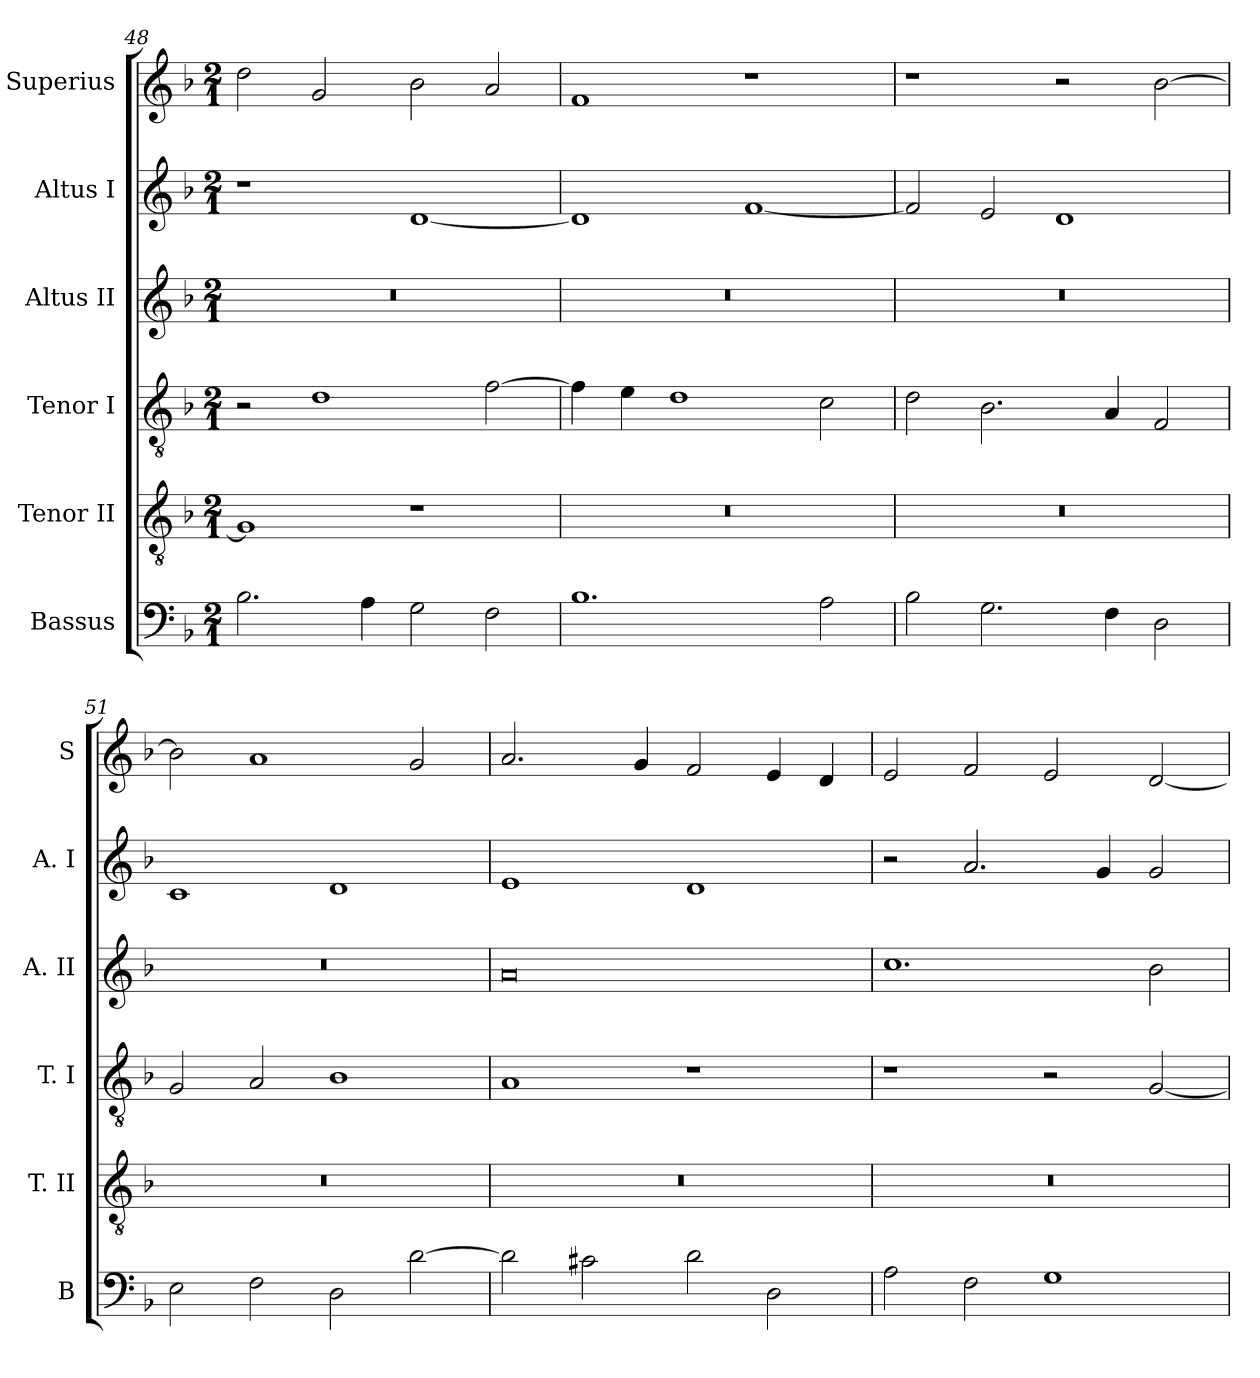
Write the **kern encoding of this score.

**kern	**kern	**kern	**kern	**kern	**kern
*part6	*part5	*part4	*part3	*part2	*part1
*staff6	*staff5	*staff4	*staff3	*staff2	*staff1
*I"Bassus	*I"Tenor II	*I"Tenor I	*I"Altus II	*I"Altus I	*I"Superius
*I'B	*I'T. II	*I'T. I	*I'A. II	*I'A. I	*I'S
*clefF4	*clefGv2	*clefGv2	*clefG2	*clefG2	*clefG2
*k[b-]	*k[b-]	*k[b-]	*k[b-]	*k[b-]	*k[b-]
*F:	*F:	*F:	*F:	*F:	*F:
*M2/1	*M2/1	*M2/1	*M2/1	*M2/1	*M2/1
=48	=48	=48	=48	=48	=48
2.B-	1G]	2r	0r	1r	2dd
.	.	1d	.	.	2g
4A	.	.	.	.	.
2G	1r	.	.	[1d	2b-
2F	.	[2f	.	.	2a
=49	=49	=49	=49	=49	=49
1.B-	0r	4f]	0r	1d]	1f
.	.	4e	.	.	.
.	.	1d	.	.	.
.	.	.	.	[1f	1r
2A	.	2c	.	.	.
=50	=50	=50	=50	=50	=50
2B-	0r	2d	0r	2f]	1r
2.G	.	2.B-	.	2e	.
.	.	.	.	1d	2r
4F	.	4A	.	.	.
2D	.	2F	.	.	[2b-
=51	=51	=51	=51	=51	=51
2E	0r	2G	0r	1c	2b-]
2F	.	2A	.	.	1a
2D	.	1B-	.	1d	.
[2d	.	.	.	.	2g
=52	=52	=52	=52	=52	=52
2d]	0r	1A	0a	1e	2.a
2c#X	.	.	.	.	.
.	.	.	.	.	4g
2d	.	1r	.	1d	2f
2D	.	.	.	.	4e
.	.	.	.	.	4d
=53	=53	=53	=53	=53	=53
2A	0r	1r	1.cc	2r	2e
2F	.	.	.	2.a	2f
1G	.	2r	.	.	2e
.	.	.	.	4g	.
.	.	[2G	2b-	2g	[2d
=	=	=	=	=	=
*-	*-	*-	*-	*-	*-
